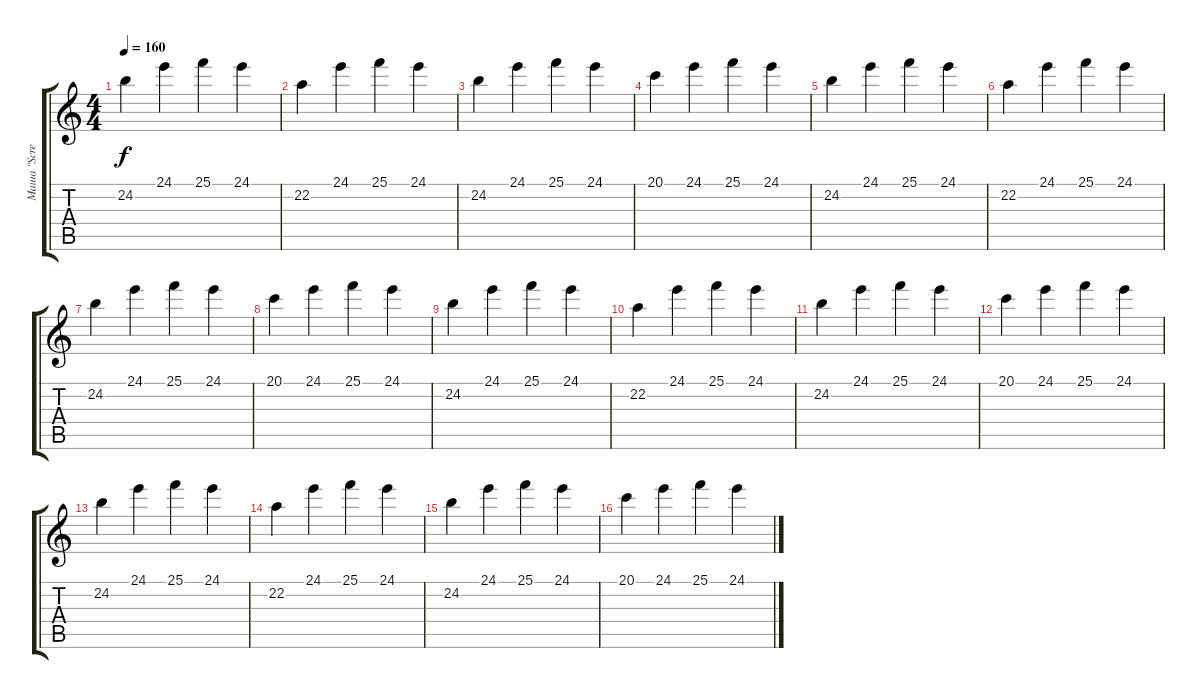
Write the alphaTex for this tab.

\track ("Маша \"Scream\"" "Маша \"Scre") {instrument fx3crystal}
\staff {score tabs}
\tuning (E4 B3 G3 D3 A2 E2) {hide}
\ts (4 4)
\tempo 160
\clef g2
\ks c
24.2.4{dy f} 24.1.4 25.1.4 24.1.4 |
22.2.4 24.1.4 25.1.4 24.1.4 |
24.2.4 24.1.4 25.1.4 24.1.4 |
20.1.4 24.1.4 25.1.4 24.1.4 |
24.2.4 24.1.4 25.1.4 24.1.4 |
22.2.4 24.1.4 25.1.4 24.1.4 |
24.2.4 24.1.4 25.1.4 24.1.4 |
20.1.4 24.1.4 25.1.4 24.1.4 |
24.2.4 24.1.4 25.1.4 24.1.4 |
22.2.4 24.1.4 25.1.4 24.1.4 |
24.2.4 24.1.4 25.1.4 24.1.4 |
20.1.4 24.1.4 25.1.4 24.1.4 |
24.2.4 24.1.4 25.1.4 24.1.4 |
22.2.4 24.1.4 25.1.4 24.1.4 |
24.2.4 24.1.4 25.1.4 24.1.4 |
20.1.4 24.1.4 25.1.4 24.1.4
